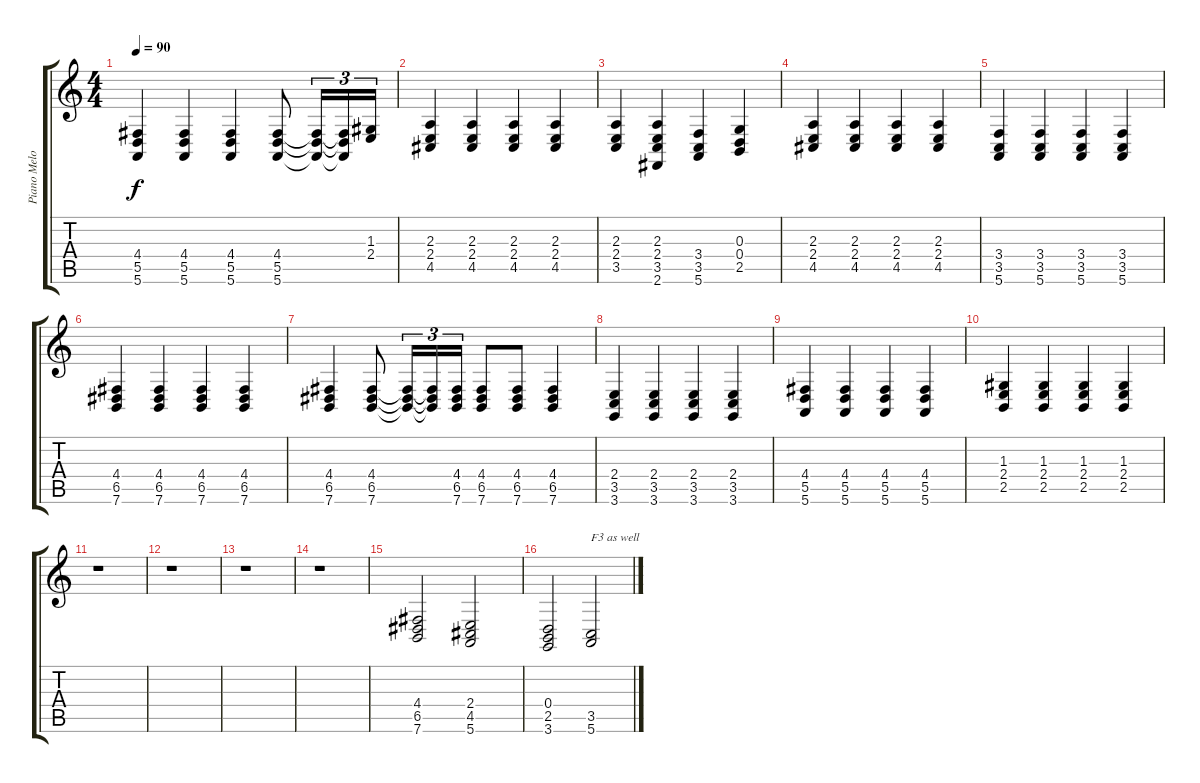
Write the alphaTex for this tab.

\track ("Piano Melody" "Piano Melo") {instrument electricgrandpiano}
\staff {score tabs}
\tuning (E4 B3 G3 D3 A2 E2) {hide}
\ts (4 4)
\tempo 90
\clef g2
\ks c
(4.4 5.5 5.6).4{dy f} (4.4 5.5 5.6).4 (4.4 5.5 5.6).4 (4.4 5.5 5.6).8 (4.4{t} 5.5{t} 5.6{t}).16{tu (3 2)} (4.4{t} 5.5{t} 5.6{t}).16{tu (3 2)} (1.3 2.4).16{tu (3 2)} |
(2.3 2.4 4.5).4 (2.3 2.4 4.5).4 (2.3 2.4 4.5).4 (2.3 2.4 4.5).4 |
(2.3 2.4 3.5).4 (2.3 2.4 3.5 2.6).4 (3.4 3.5 5.6).4 (0.3 0.4 2.5).4 |
(2.3 2.4 4.5).4 (2.3 2.4 4.5).4 (2.3 2.4 4.5).4 (2.3 2.4 4.5).4 |
(3.4 3.5 5.6).4 (3.4 3.5 5.6).4 (3.4 3.5 5.6).4 (3.4 3.5 5.6).4 |
(4.4 6.5 7.6).4 (4.4 6.5 7.6).4 (4.4 6.5 7.6).4 (4.4 6.5 7.6).4 |
(4.4 6.5 7.6).4 (4.4 6.5 7.6).8 (4.4{t} 6.5{t} 7.6{t}).16{tu (3 2)} (4.4{t} 6.5{t} 7.6{t}).16{tu (3 2)} (4.4 6.5 7.6).16{tu (3 2)} (4.4 6.5 7.6).8 (4.4 6.5 7.6).8 (4.4 6.5 7.6).4 |
(2.4 3.5 3.6).4 (2.4 3.5 3.6).4 (2.4 3.5 3.6).4 (2.4 3.5 3.6).4 |
(4.4 5.5 5.6).4 (4.4 5.5 5.6).4 (4.4 5.5 5.6).4 (4.4 5.5 5.6).4 |
(1.3 2.4 2.5).4 (1.3 2.4 2.5).4 (1.3 2.4 2.5).4 (1.3 2.4 2.5).4 |
r.1 |
r.1 |
r.1 |
r.1 |
(4.4 6.5 7.6).2 (2.4 4.5 5.6).2 |
(0.4 2.5 3.6).2 (3.5 5.6).2{txt "F3 as well"}
